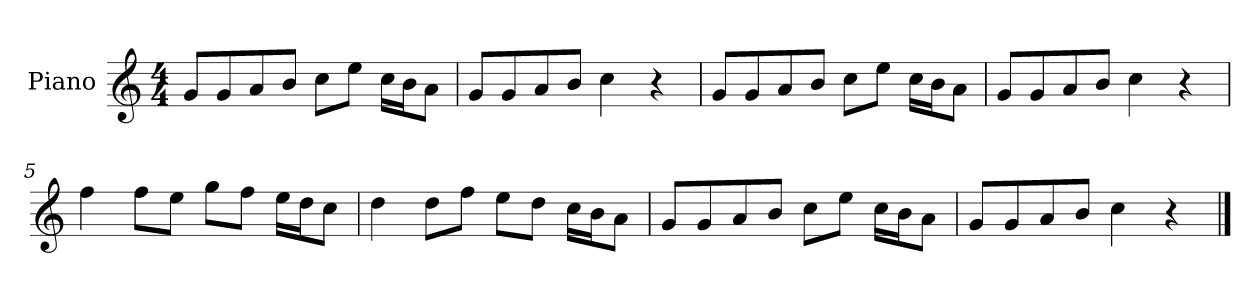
**kern
*part1
*staff1
*I"Piano
*I'P-no
*clefG2
*k[]
*M4/4
*MM90
=1
8g/L
8g/
8a/
8b/J
8cc\L
8ee\J
16cc\LL
16b\J
8a\J
=2
8g/L
8g/
8a/
8b/J
4cc\
4r
=3
8g/L
8g/
8a/
8b/J
8cc\L
8ee\J
16cc\LL
16b\J
8a\J
=4
8g/L
8g/
8a/
8b/J
4cc\
4r
=5
4ff\
8ff\L
8ee\J
8gg\L
8ff\J
16ee\LL
16dd\J
8cc\J
!!LO:LB:g=z
=6
4dd\
8dd\L
8ff\J
8ee\L
8dd\J
16cc\LL
16b\J
8a\J
=7
8g/L
8g/
8a/
8b/J
8cc\L
8ee\J
16cc\LL
16b\J
8a\J
=8
8g/L
8g/
8a/
8b/J
4cc\
4r
==
*-
